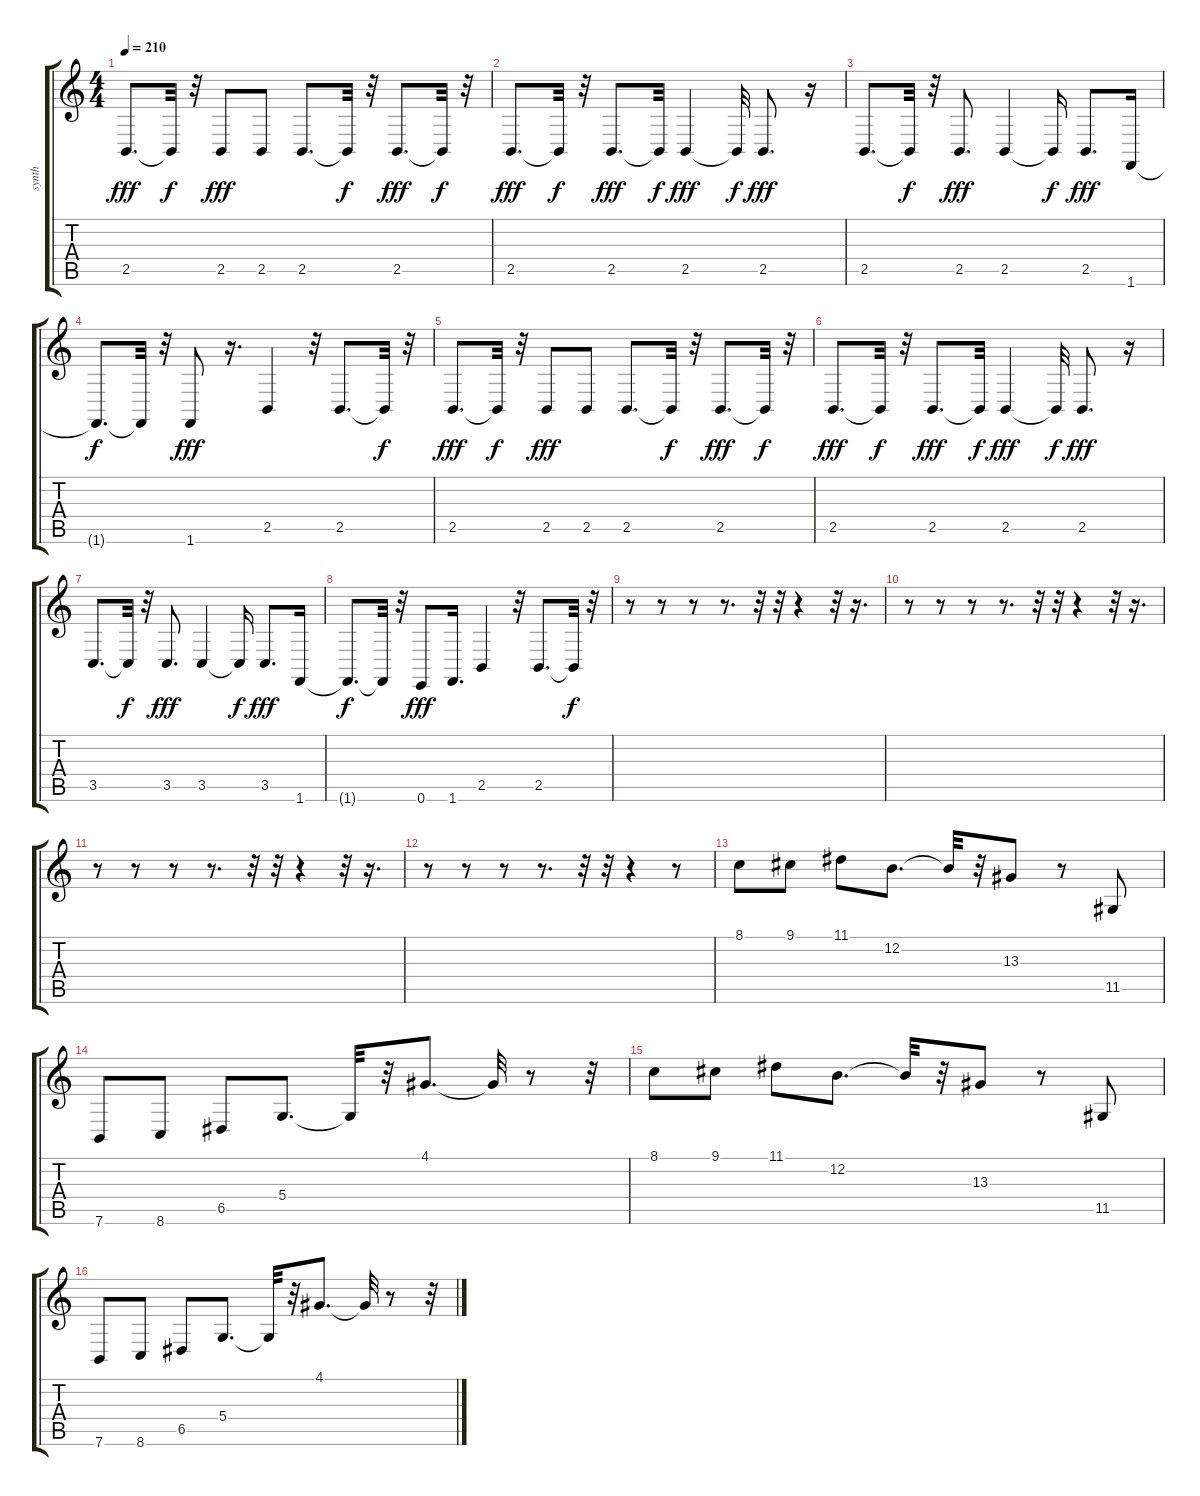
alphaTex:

\track ("synth" "synth") {instrument lead8bassandlead}
\staff {score tabs}
\tuning (E4 B3 G3 D3 A2 E2) {hide}
\ts (4 4)
\tempo 210
\clef g2
\ks c
2.5.8{d dy fff} 2.5{t}.32{dy f} r.32 2.5.8{dy fff} 2.5.8 2.5.8{d} 2.5{t}.32{dy f} r.32 2.5.8{d dy fff} 2.5{t}.32{dy f} r.32 |
2.5.8{d dy fff} 2.5{t}.32{dy f} r.32 2.5.8{d dy fff} 2.5{t}.32{dy f} 2.5.4{dy fff} 2.5{t}.32{dy f} 2.5.8{d dy fff} r.16 |
2.5.8{d} 2.5{t}.32{dy f} r.32 2.5.8{d dy fff} 2.5.4 2.5{t}.16{dy f} 2.5.8{d dy fff} 1.6.16 |
1.6{t}.8{d dy f} 1.6{t}.32 r.32 1.6.8{dy fff} r.16{d} 2.5.4 r.32 2.5.8{d} 2.5{t}.32{dy f} r.32 |
2.5.8{d dy fff} 2.5{t}.32{dy f} r.32 2.5.8{dy fff} 2.5.8 2.5.8{d} 2.5{t}.32{dy f} r.32 2.5.8{d dy fff} 2.5{t}.32{dy f} r.32 |
2.5.8{d dy fff} 2.5{t}.32{dy f} r.32 2.5.8{d dy fff} 2.5{t}.32{dy f} 2.5.4{dy fff} 2.5{t}.32{dy f} 2.5.8{d dy fff} r.16 |
3.5.8{d} 3.5{t}.32{dy f} r.32 3.5.8{d dy fff} 3.5.4 3.5{t}.16{dy f} 3.5.8{d dy fff} 1.6.16 |
1.6{t}.8{d dy f} 1.6{t}.32 r.32 0.6.8{dy fff} 1.6.16{d} 2.5.4 r.32 2.5.8{d} 2.5{t}.32{dy f} r.32 |
r.8 r.8 r.8 r.8{d} r.32 r.32 r.4 r.32 r.16{d} |
r.8 r.8 r.8 r.8{d} r.32 r.32 r.4 r.32 r.16{d} |
r.8 r.8 r.8 r.8{d} r.32 r.32 r.4 r.32 r.16{d} |
r.8 r.8 r.8 r.8{d} r.32 r.32 r.4 r.8 |
8.1.8 9.1.8 11.1.8 12.2.8{d} 12.2{t}.32 r.32 13.3.8 r.8 11.5.8 |
7.6.8 8.6.8 6.5.8 5.4.8{d} 5.4{t}.32 r.32 4.1.8{d} 4.1{t}.32 r.8 r.32 |
8.1.8 9.1.8 11.1.8 12.2.8{d} 12.2{t}.32 r.32 13.3.8 r.8 11.5.8 |
7.6.8 8.6.8 6.5.8 5.4.8{d} 5.4{t}.32 r.32 4.1.8{d} 4.1{t}.32 r.8 r.32
